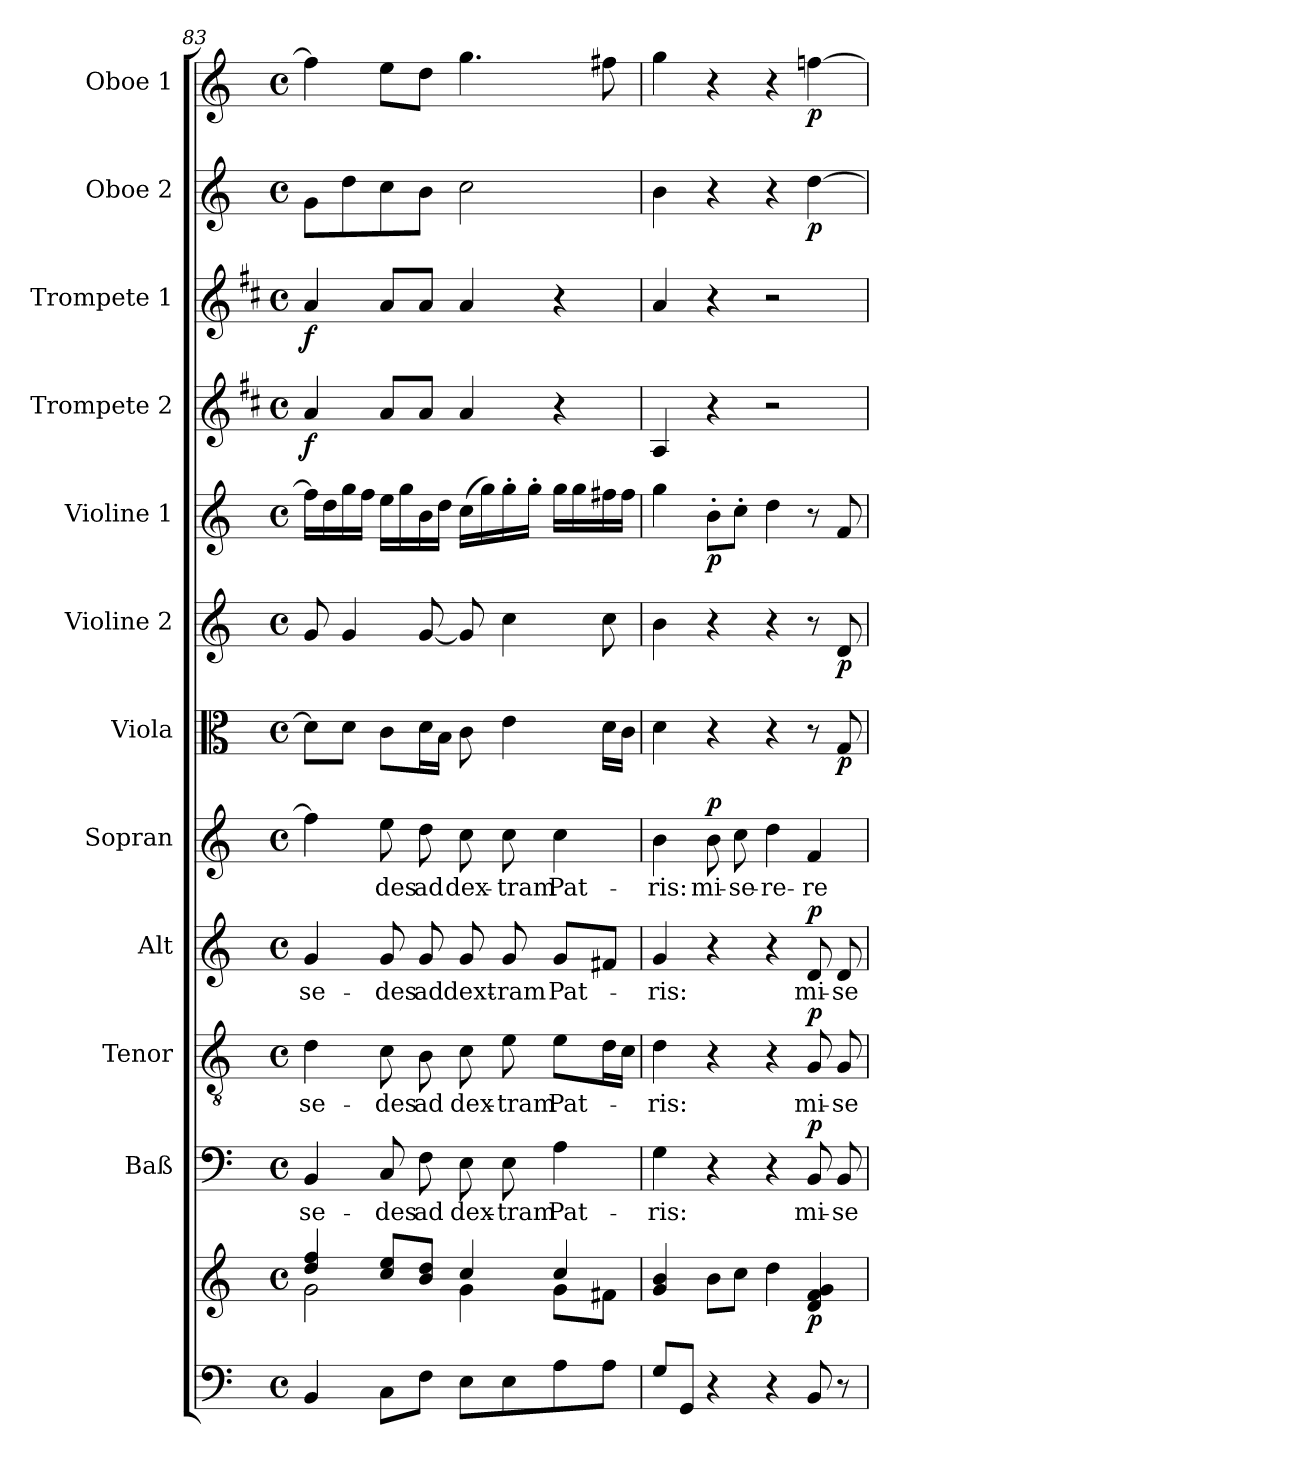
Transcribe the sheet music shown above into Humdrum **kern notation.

**kern	**kern	**dynam	**kern	**text	**dynam	**kern	**text	**dynam	**kern	**text	**dynam	**kern	**text	**dynam	**kern	**dynam	**kern	**dynam	**kern	**dynam	**kern	**dynam	**kern	**dynam	**kern	**dynam	**kern	**dynam
*part12	*part12	*part12	*part11	*part11	*part11	*part10	*part10	*part10	*part9	*part9	*part9	*part8	*part8	*part8	*part7	*part7	*part6	*part6	*part5	*part5	*part4	*part4	*part3	*part3	*part2	*part2	*part1	*part1
*staff13	*staff12	*staff12/13	*staff11	*staff11	*staff11	*staff10	*staff10	*staff10	*staff9	*staff9	*staff9	*staff8	*staff8	*staff8	*staff7	*staff7	*staff6	*staff6	*staff5	*staff5	*staff4	*staff4	*staff3	*staff3	*staff2	*staff2	*staff1	*staff1
*	*	*	*I"Baß	*	*	*I"Tenor	*	*	*I"Alt	*	*	*I"Sopran	*	*	*I"Viola	*	*I"Violine 2	*	*I"Violine 1	*	*I"Trompete 2	*	*I"Trompete 1	*	*I"Oboe 2	*	*I"Oboe 1	*
*	*	*	*I'Baß	*	*	*I'Ten	*	*	*I'Alt	*	*	*I'Sop	*	*	*I'Vla.	*	*I'Vln. 2	*	*I'Vln. 1	*	*I'Trp. 2	*	*I'Trp. 1	*	*I'Ob. 2	*	*I'Ob. 1	*
!!LO:PB:g=z
*clefF4	*clefG2	*	*clefF4	*	*	*clefGv2	*	*	*clefG2	*	*	*clefG2	*	*	*clefC3	*	*clefG2	*	*clefG2	*	*clefG2	*	*clefG2	*	*clefG2	*	*clefG2	*
*	*	*	*	*	*	*	*	*	*	*	*	*	*	*	*	*	*	*	*	*	*ITrd1c2	*	*ITrd1c2	*	*	*	*	*
*k[]	*k[]	*	*k[]	*	*	*k[]	*	*	*k[]	*	*	*k[]	*	*	*k[]	*	*k[]	*	*k[]	*	*k[]	*	*k[]	*	*k[]	*	*k[]	*
*C:	*C:	*	*C:	*	*	*C:	*	*	*C:	*	*	*C:	*	*	*C:	*	*C:	*	*C:	*	*C:	*	*C:	*	*C:	*	*C:	*
*M4/4	*M4/4	*	*M4/4	*	*	*M4/4	*	*	*M4/4	*	*	*M4/4	*	*	*M4/4	*	*M4/4	*	*M4/4	*	*M4/4	*	*M4/4	*	*M4/4	*	*M4/4	*
*met(c)	*met(c)	*	*met(c)	*	*	*met(c)	*	*	*met(c)	*	*	*met(c)	*	*	*met(c)	*	*met(c)	*	*met(c)	*	*met(c)	*	*met(c)	*	*met(c)	*	*met(c)	*
=83	=83	=83	=83	=83	=83	=83	=83	=83	=83	=83	=83	=83	=83	=83	=83	=83	=83	=83	=83	=83	=83	=83	=83	=83	=83	=83	=83	=83
*	*^	*	*	*	*	*	*	*	*	*	*	*	*	*	*	*	*	*	*	*	*	*	*	*	*	*	*	*
!	!	!	!	!	!LO:LY:b	!	!	!LO:LY:b	!	!	!LO:LY:b	!	!	!	!	!	!	!	!	!	!	!	!LO:DY:b	!	!LO:DY:b	!	!	!	!
4BB/	4dd/ 4ff/	2g\	.	4BB/	se-	.	4d\	se-	.	4g/	se-	.	4ff\]	.	.	8d\L]	.	8g/	.	16ff\LL]	.	4g/	f	4g/	f	8g\L	.	4ff\]	.
.	.	.	.	.	.	.	.	.	.	.	.	.	.	.	.	.	.	.	.	16dd\	.	.	.	.	.	.	.	.	.
.	.	.	.	.	.	.	.	.	.	.	.	.	.	.	.	8d\J	.	4g/	.	16gg\	.	.	.	.	.	8dd\	.	.	.
.	.	.	.	.	.	.	.	.	.	.	.	.	.	.	.	.	.	.	.	16ff\JJ	.	.	.	.	.	.	.	.	.
!	!	!	!	!	!LO:LY:b	!	!	!LO:LY:b	!	!	!LO:LY:b	!	!	!LO:LY:b	!	!	!	!	!	!	!	!	!	!	!	!	!	!	!
8C\L	8cc/ 8ee/L	.	.	8C/	-des	.	8c\	-des	.	8g/	-des	.	8ee\	-des	.	8c\L	.	.	.	16ee\LL	.	8g/L	.	8g/L	.	8cc\	.	8ee\L	.
.	.	.	.	.	.	.	.	.	.	.	.	.	.	.	.	.	.	.	.	16gg\	.	.	.	.	.	.	.	.	.
!	!	!	!	!	!LO:LY:b	!	!	!LO:LY:b	!	!	!LO:LY:b	!	!	!LO:LY:b	!	!	!	!	!	!	!	!	!	!	!	!	!	!	!
8F\J	8b/ 8dd/J	.	.	8F\	ad	.	8B\	ad	.	8g/	ad	.	8dd\	ad	.	16d\L	.	[8g/	.	16b\	.	8g/J	.	8g/J	.	8b\J	.	8dd\J	.
.	.	.	.	.	.	.	.	.	.	.	.	.	.	.	.	16B\JJ	.	.	.	16dd\JJ	.	.	.	.	.	.	.	.	.
!	!	!	!	!	!LO:LY:b	!	!	!LO:LY:b	!	!	!LO:LY:b	!	!	!LO:LY:b	!	!	!	!	!	!	!	!	!	!	!	!	!	!	!
8E\L	4cc/	4g\	.	8E\	dex-	.	8c\	dex-	.	8g/	dext-	.	8cc\	dex-	.	8c\	.	8g/]	.	(>16cc\LL	.	4g/	.	4g/	.	2cc\	.	4.gg\	.
.	.	.	.	.	.	.	.	.	.	.	.	.	.	.	.	.	.	.	.	16gg\)	.	.	.	.	.	.	.	.	.
!	!	!	!	!	!LO:LY:b	!	!	!LO:LY:b	!	!	!LO:LY:b	!	!	!LO:LY:b	!	!	!	!	!	!	!	!	!	!	!	!	!	!	!
8E\	.	.	.	8E\	-tram	.	8e\	-tram	.	8g/	-ram	.	8cc\	-tram	.	4e\	.	4cc\	.	16gg'>\	.	.	.	.	.	.	.	.	.
.	.	.	.	.	.	.	.	.	.	.	.	.	.	.	.	.	.	.	.	16gg'>\JJ	.	.	.	.	.	.	.	.	.
!	!	!	!	!	!LO:LY:b	!	!	!LO:LY:b	!	!	!LO:LY:b	!	!	!LO:LY:b	!	!	!	!	!	!	!	!	!	!	!	!	!	!	!
8A\	4cc/	8g\L	.	4A\	Pat-	.	8e\L	Pat-	.	8g/L	Pat-	.	4cc\	Pat-	.	.	.	.	.	16gg\LL	.	4r	.	4r	.	.	.	.	.
.	.	.	.	.	.	.	.	.	.	.	.	.	.	.	.	.	.	.	.	16gg\	.	.	.	.	.	.	.	.	.
8A\J	.	8f#X\J	.	.	.	.	16d\L	.	.	8f#X/J	.	.	.	.	.	16d\LL	.	8cc\	.	16ff#X\	.	.	.	.	.	.	.	8ff#X\	.
.	.	.	.	.	.	.	16c\JJ	.	.	.	.	.	.	.	.	16c\JJ	.	.	.	16ff#\JJ	.	.	.	.	.	.	.	.	.
*	*v	*v	*	*	*	*	*	*	*	*	*	*	*	*	*	*	*	*	*	*	*	*	*	*	*	*	*	*	*
=84	=84	=84	=84	=84	=84	=84	=84	=84	=84	=84	=84	=84	=84	=84	=84	=84	=84	=84	=84	=84	=84	=84	=84	=84	=84	=84	=84	=84
!	!	!	!	!LO:LY:b	!	!	!LO:LY:b	!	!	!LO:LY:b	!	!	!LO:LY:b	!	!	!	!	!	!	!	!	!	!	!	!	!	!	!
8G/L	4g/ 4b/	.	4G\	-ris:	.	4d\	-ris:	.	4g/	-ris:	.	4b\	-ris:	.	4d\	.	4b\	.	4gg\	.	4G/	.	4g/	.	4b\	.	4gg\	.
8GG/J	.	.	.	.	.	.	.	.	.	.	.	.	.	.	.	.	.	.	.	.	.	.	.	.	.	.	.	.
!	!	!	!	!	!	!	!	!	!	!	!	!	!LO:LY:b	!LO:DY:a	!	!	!	!	!	!LO:DY:b	!	!	!	!	!	!	!	!
4r	8b\L	.	4r	.	.	4r	.	.	4r	.	.	8b\	mi-	p	4r	.	4r	.	8b'>\L	p	4r	.	4r	.	4r	.	4r	.
!	!	!	!	!	!	!	!	!	!	!	!	!	!LO:LY:b	!	!	!	!	!	!	!	!	!	!	!	!	!	!	!
.	8cc\J	.	.	.	.	.	.	.	.	.	.	8cc\	-se-	.	.	.	.	.	8cc'>\J	.	.	.	.	.	.	.	.	.
!	!	!	!	!	!	!	!	!	!	!	!	!	!LO:LY:b	!	!	!	!	!	!	!	!	!	!	!	!	!	!	!
4r	4dd\	.	4r	.	.	4r	.	.	4r	.	.	4dd\	-re-	.	4r	.	4r	.	4dd\	.	2r	.	2r	.	4r	.	4r	.
!	!	!LO:DY:b	!	!LO:LY:b	!LO:DY:a	!	!LO:LY:b	!LO:DY:a	!	!LO:LY:b	!LO:DY:a	!	!LO:LY:b	!	!	!	!	!	!	!	!	!	!	!	!	!LO:DY:b	!	!LO:DY:b
8BB/	4d/ 4f/ 4g/	p	8BB/	mi-	p	8G/	mi-	p	8d/	mi-	p	4f/	-re	.	8r	.	8r	.	8r	.	.	.	.	.	[4dd\	p	[4ffn\	p
!	!	!	!	!LO:LY:b	!	!	!LO:LY:b	!	!	!LO:LY:b	!	!	!	!	!	!LO:DY:b	!	!LO:DY:b	!	!	!	!	!	!	!	!	!	!
8r	.	.	8BB/	-se-	.	8G/	-se-	.	8d/	-se-	.	.	.	.	8G/	p	8d/	p	8f/	.	.	.	.	.	.	.	.	.
=	=	=	=	=	=	=	=	=	=	=	=	=	=	=	=	=	=	=	=	=	=	=	=	=	=	=	=	=
*-	*-	*-	*-	*-	*-	*-	*-	*-	*-	*-	*-	*-	*-	*-	*-	*-	*-	*-	*-	*-	*-	*-	*-	*-	*-	*-	*-	*-
